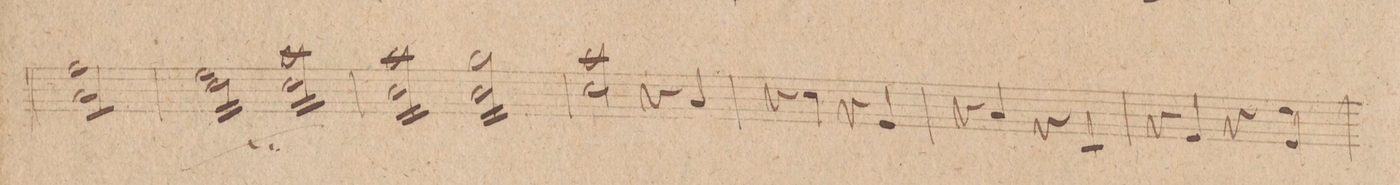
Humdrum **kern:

**kern	**dynam
*I"Violino IIdo	*
*clefG2	*
*k[f#c#g#]	*
*met(c|)	*
*M2/2	*
8ff#L 8a\	.
8ff# 8a\	.
8ff# 8a\	.
8ff#J 8a\	.
=84	=84
16eeLL 16cc#\	.
16ee 16cc#\	.
16ee 16cc#\	.
16ee 16cc#\	.
16ee 16cc#\	.
16ee 16cc#\	.
16ee 16cc#\	.
16eeJJ 16cc#\	.
16aaLL 16cc#\	.
16aa 16cc#\	.
16aa 16cc#\	.
16aa 16cc#\	.
16aa 16cc#\	.
16aa 16cc#\	.
16aa 16cc#\	.
16aaJJ 16cc#\	.
=85	=85
16aaLL 16b\	.
16aa 16b\	.
16aa 16b\	.
16aa 16b\	.
16aa 16b\	.
16aa 16b\	.
16aa 16b\	.
16aaJJ 16b\	.
16gg#LL 16b\	.
16gg# 16b\	.
16gg# 16b\	.
16gg# 16b\	.
16gg# 16b\	.
16gg# 16b\	.
16gg# 16b\	.
16gg#JJ 16b\	.
=86	=86
2aa 2cc#\	.
4r	.
4a/	.
=87	=87
4r	.
4cc#\	.
4r	.
4e/	.
=88	=88
4r	.
4a/	.
4r	.
4c#/	.
=89	=89
4r	.
4e/	.
4r	.
4dd 4e\	.
=90	=90
*-	*-
